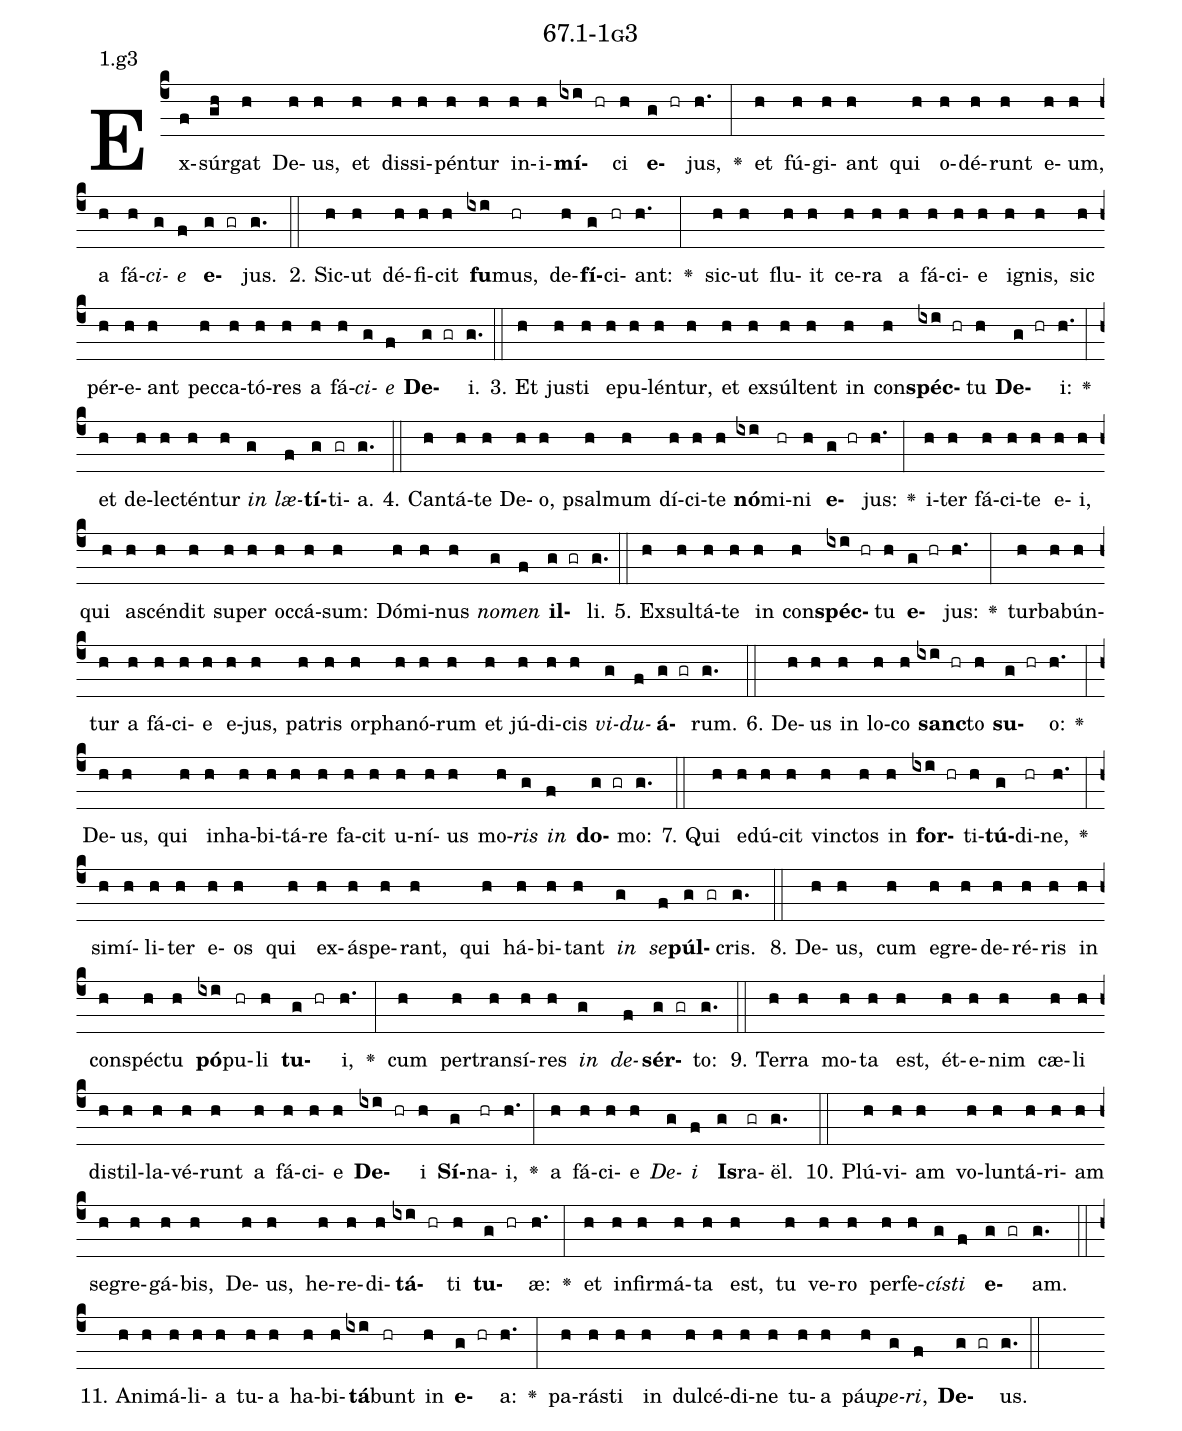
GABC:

name: 67.1-1g3;
annotation: 1.g3;
%%
(c4)Ex(f)súr(gh)gat(h) De(h)us,(h) et(h) dis(h)si(h)pén(h)tur(h) in(h)i(h)<b>mí</b>(ixi hr)ci(h) <b>e</b>(g hr)jus,(h.) <v>\greheightstar</v>(:) et(h) fú(h)gi(h)ant(h) qui(h) o(h)dé(h)runt(h) e(h)um,(h) a(h) fá(h)<i>ci</i>(g)<i>e</i>(f) <b>e</b>(g gr)jus.(g.) (::)
2. Sic(h)ut(h) dé(h)fi(h)cit(h) <b>fu</b>(ixi)mus,(hr) de(h)<b>fí</b>(g)ci(hr)ant:(h.) <v>\greheightstar</v>(:) sic(h)ut(h) flu(h)it(h) ce(h)ra(h) a(h) fá(h)ci(h)e(h) i(h)gnis,(h) sic(h) pér(h)e(h)ant(h) pec(h)ca(h)tó(h)res(h) a(h) fá(h)<i>ci</i>(g)<i>e</i>(f) <b>De</b>(g gr)i.(g.) (::)
3. Et(h) jus(h)ti(h) e(h)pu(h)lén(h)tur,(h) et(h) ex(h)súl(h)tent(h) in(h) con(h)<b>spéc</b>(ixi hr)tu(h) <b>De</b>(g hr)i:(h.) <v>\greheightstar</v>(:) et(h) de(h)lec(h)tén(h)tur(h) <i>in</i>(g) <i>læ</i>(f)<b>tí</b>(g)ti(gr)a.(g.) (::)
4. Can(h)tá(h)te(h) De(h)o,(h) psal(h)mum(h) dí(h)ci(h)te(h) <b>nó</b>(ixi)mi(hr)ni(h) <b>e</b>(g hr)jus:(h.) <v>\greheightstar</v>(:) i(h)ter(h) fá(h)ci(h)te(h) e(h)i,(h) qui(h) a(h)scén(h)dit(h) su(h)per(h) oc(h)cá(h)sum:(h) Dó(h)mi(h)nus(h) <i>no</i>(g)<i>men</i>(f) <b>il</b>(g gr)li.(g.) (::)
5. Ex(h)sul(h)tá(h)te(h) in(h) con(h)<b>spéc</b>(ixi hr)tu(h) <b>e</b>(g hr)jus:(h.) <v>\greheightstar</v>(:) tur(h)ba(h)bún(h)tur(h) a(h) fá(h)ci(h)e(h) e(h)jus,(h) pa(h)tris(h) or(h)pha(h)nó(h)rum(h) et(h) jú(h)di(h)cis(h) <i>vi</i>(g)<i>du</i>(f)<b>á</b>(g gr)rum.(g.) (::)
6. De(h)us(h) in(h) lo(h)co(h) <b>sanc</b>(ixi hr)to(h) <b>su</b>(g hr)o:(h.) <v>\greheightstar</v>(:) De(h)us,(h) qui(h) in(h)ha(h)bi(h)tá(h)re(h) fa(h)cit(h) u(h)ní(h)us(h) mo(h)<i>ris</i>(g) <i>in</i>(f) <b>do</b>(g gr)mo:(g.) (::)
7. Qui(h) e(h)dú(h)cit(h) vinc(h)tos(h) in(h) <b>for</b>(ixi hr)ti(h)<b>tú</b>(g)di(hr)ne,(h.) <v>\greheightstar</v>(:) si(h)mí(h)li(h)ter(h) e(h)os(h) qui(h) ex(h)ás(h)pe(h)rant,(h) qui(h) há(h)bi(h)tant(h) <i>in</i>(g) <i>se</i>(f)<b>púl</b>(g gr)cris.(g.) (::)
8. De(h)us,(h) cum(h) e(h)gre(h)de(h)ré(h)ris(h) in(h) con(h)spéc(h)tu(h) <b>pó</b>(ixi)pu(hr)li(h) <b>tu</b>(g hr)i,(h.) <v>\greheightstar</v>(:) cum(h) per(h)trans(h)í(h)res(h) <i>in</i>(g) <i>de</i>(f)<b>sér</b>(g gr)to:(g.) (::)
9. Ter(h)ra(h) mo(h)ta(h) est,(h) ét(h)e(h)nim(h) cæ(h)li(h) di(h)stil(h)la(h)vé(h)runt(h) a(h) fá(h)ci(h)e(h) <b>De</b>(ixi hr)i(h) <b>Sí</b>(g)na(hr)i,(h.) <v>\greheightstar</v>(:) a(h) fá(h)ci(h)e(h) <i>De</i>(g)<i>i</i>(f) <b>Is</b>(g)ra(gr)ël.(g.) (::)
10. Plú(h)vi(h)am(h) vo(h)lun(h)tá(h)ri(h)am(h) se(h)gre(h)gá(h)bis,(h) De(h)us,(h) he(h)re(h)di(h)<b>tá</b>(ixi hr)ti(h) <b>tu</b>(g hr)æ:(h.) <v>\greheightstar</v>(:) et(h) in(h)fir(h)má(h)ta(h) est,(h) tu(h) ve(h)ro(h) per(h)fe(h)<i>cís</i>(g)<i>ti</i>(f) <b>e</b>(g gr)am.(g.) (::)
11. A(h)ni(h)má(h)li(h)a(h) tu(h)a(h) ha(h)bi(h)<b>tá</b>(ixi)bunt(hr) in(h) <b>e</b>(g hr)a:(h.) <v>\greheightstar</v>(:) pa(h)rás(h)ti(h) in(h) dul(h)cé(h)di(h)ne(h) tu(h)a(h) páu(h)<i>pe</i>(g)<i>ri</i>,(f) <b>De</b>(g gr)us.(g.) (::)
